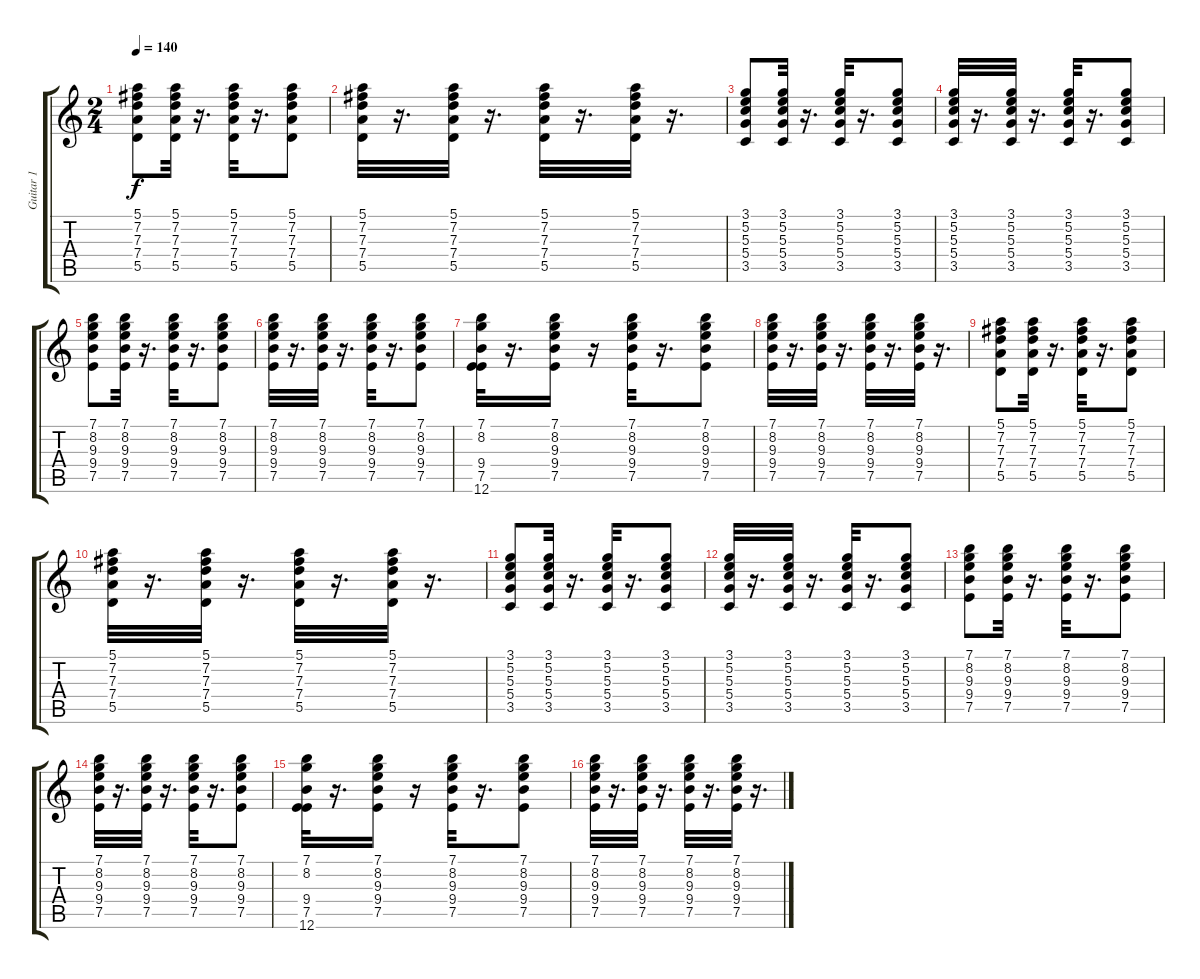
\track ("Guitar 1" "Guitar 1") {instrument acousticguitarsteel}
\staff {score tabs}
\tuning (E4 B3 G3 D3 A2 E2) {hide}
\ts (2 4)
\tempo 140
\clef g2
\ks c
(5.1 7.2 7.3 7.4 5.5).8{dy f} (5.1 7.2 7.3 7.4 5.5).32 r.16{d} (5.1 7.2 7.3 7.4 5.5).32 r.16{d} (5.1 7.2 7.3 7.4 5.5).8 |
(5.1 7.2 7.3 7.4 5.5).32 r.16{d} (5.1 7.2 7.3 7.4 5.5).32 r.16{d} (5.1 7.2 7.3 7.4 5.5).32 r.16{d} (5.1 7.2 7.3 7.4 5.5).32 r.16{d} |
(3.1 5.2 5.3 5.4 3.5).8 (3.1 5.2 5.3 5.4 3.5).32 r.16{d} (3.1 5.2 5.3 5.4 3.5).32 r.16{d} (3.1 5.2 5.3 5.4 3.5).8 |
(3.1 5.2 5.3 5.4 3.5).32 r.16{d} (3.1 5.2 5.3 5.4 3.5).32 r.16{d} (3.1 5.2 5.3 5.4 3.5).32 r.16{d} (3.1 5.2 5.3 5.4 3.5).8 |
(7.1 8.2 9.3 9.4 7.5).8 (7.1 8.2 9.3 9.4 7.5).32 r.16{d} (7.1 8.2 9.3 9.4 7.5).32 r.16{d} (7.1 8.2 9.3 9.4 7.5).8 |
(7.1 8.2 9.3 9.4 7.5).32 r.16{d} (7.1 8.2 9.3 9.4 7.5).32 r.16{d} (7.1 8.2 9.3 9.4 7.5).32 r.16{d} (7.1 8.2 9.3 9.4 7.5).8 |
(7.1 8.2 9.4 7.5 12.6).32 r.16{d} (7.1 8.2 9.3 9.4 7.5).16 r.16 (7.1 8.2 9.3 9.4 7.5).32 r.16{d} (7.1 8.2 9.3 9.4 7.5).8 |
(7.1 8.2 9.3 9.4 7.5).32 r.16{d} (7.1 8.2 9.3 9.4 7.5).32 r.16{d} (7.1 8.2 9.3 9.4 7.5).32 r.16{d} (7.1 8.2 9.3 9.4 7.5).32 r.16{d} |
(5.1 7.2 7.3 7.4 5.5).8 (5.1 7.2 7.3 7.4 5.5).32 r.16{d} (5.1 7.2 7.3 7.4 5.5).32 r.16{d} (5.1 7.2 7.3 7.4 5.5).8 |
(5.1 7.2 7.3 7.4 5.5).32 r.16{d} (5.1 7.2 7.3 7.4 5.5).32 r.16{d} (5.1 7.2 7.3 7.4 5.5).32 r.16{d} (5.1 7.2 7.3 7.4 5.5).32 r.16{d} |
(3.1 5.2 5.3 5.4 3.5).8 (3.1 5.2 5.3 5.4 3.5).32 r.16{d} (3.1 5.2 5.3 5.4 3.5).32 r.16{d} (3.1 5.2 5.3 5.4 3.5).8 |
(3.1 5.2 5.3 5.4 3.5).32 r.16{d} (3.1 5.2 5.3 5.4 3.5).32 r.16{d} (3.1 5.2 5.3 5.4 3.5).32 r.16{d} (3.1 5.2 5.3 5.4 3.5).8 |
(7.1 8.2 9.3 9.4 7.5).8 (7.1 8.2 9.3 9.4 7.5).32 r.16{d} (7.1 8.2 9.3 9.4 7.5).32 r.16{d} (7.1 8.2 9.3 9.4 7.5).8 |
(7.1 8.2 9.3 9.4 7.5).32 r.16{d} (7.1 8.2 9.3 9.4 7.5).32 r.16{d} (7.1 8.2 9.3 9.4 7.5).32 r.16{d} (7.1 8.2 9.3 9.4 7.5).8 |
(7.1 8.2 9.4 7.5 12.6).32 r.16{d} (7.1 8.2 9.3 9.4 7.5).16 r.16 (7.1 8.2 9.3 9.4 7.5).32 r.16{d} (7.1 8.2 9.3 9.4 7.5).8 |
(7.1 8.2 9.3 9.4 7.5).32 r.16{d} (7.1 8.2 9.3 9.4 7.5).32 r.16{d} (7.1 8.2 9.3 9.4 7.5).32 r.16{d} (7.1 8.2 9.3 9.4 7.5).32 r.16{d}
